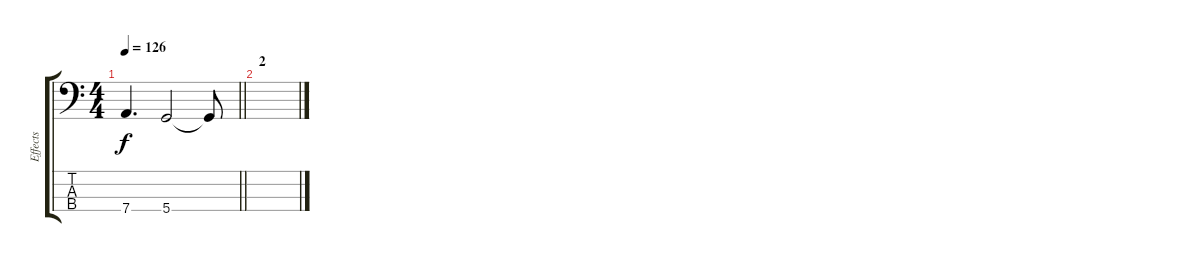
\track ("Effects" "Effects") {instrument distortionguitar}
\staff {score tabs}
\tuning (G2 D2 A1 D1) {hide}
\ts (4 4)
\tempo 126
\clef f4
\barLineRight lightlight
\ks c
7.4.4{d dy f} 5.4.2 5.4{t}.8 |
\section ("" "2")
